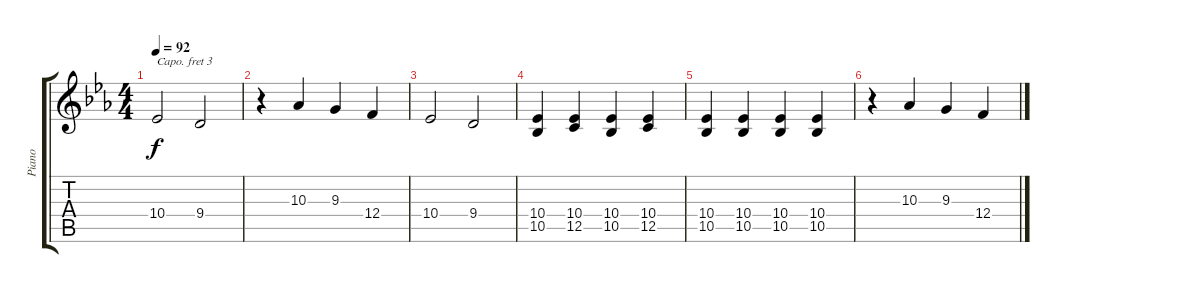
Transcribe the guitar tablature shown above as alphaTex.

\track ("Piano" "Piano") {instrument brightacousticpiano}
\staff {score tabs}
\capo 3
\tuning (E4 B3 G3 D3 A2 E2) {hide}
\ts (4 4)
\tempo 92
\clef g2
\ks eb
10.4.2{dy f} 9.4.2 |
r.4{volume 0} 10.3.4 9.3.4 12.4.4 |
10.4.2 9.4.2 |
(10.4 10.5).4 (10.4 12.5).4 (10.4 10.5).4 (10.4 12.5).4 |
(10.4 10.5).4 (10.4 10.5).4 (10.4 10.5).4 (10.4 10.5).4 |
r.4 10.3.4 9.3.4 12.4.4
